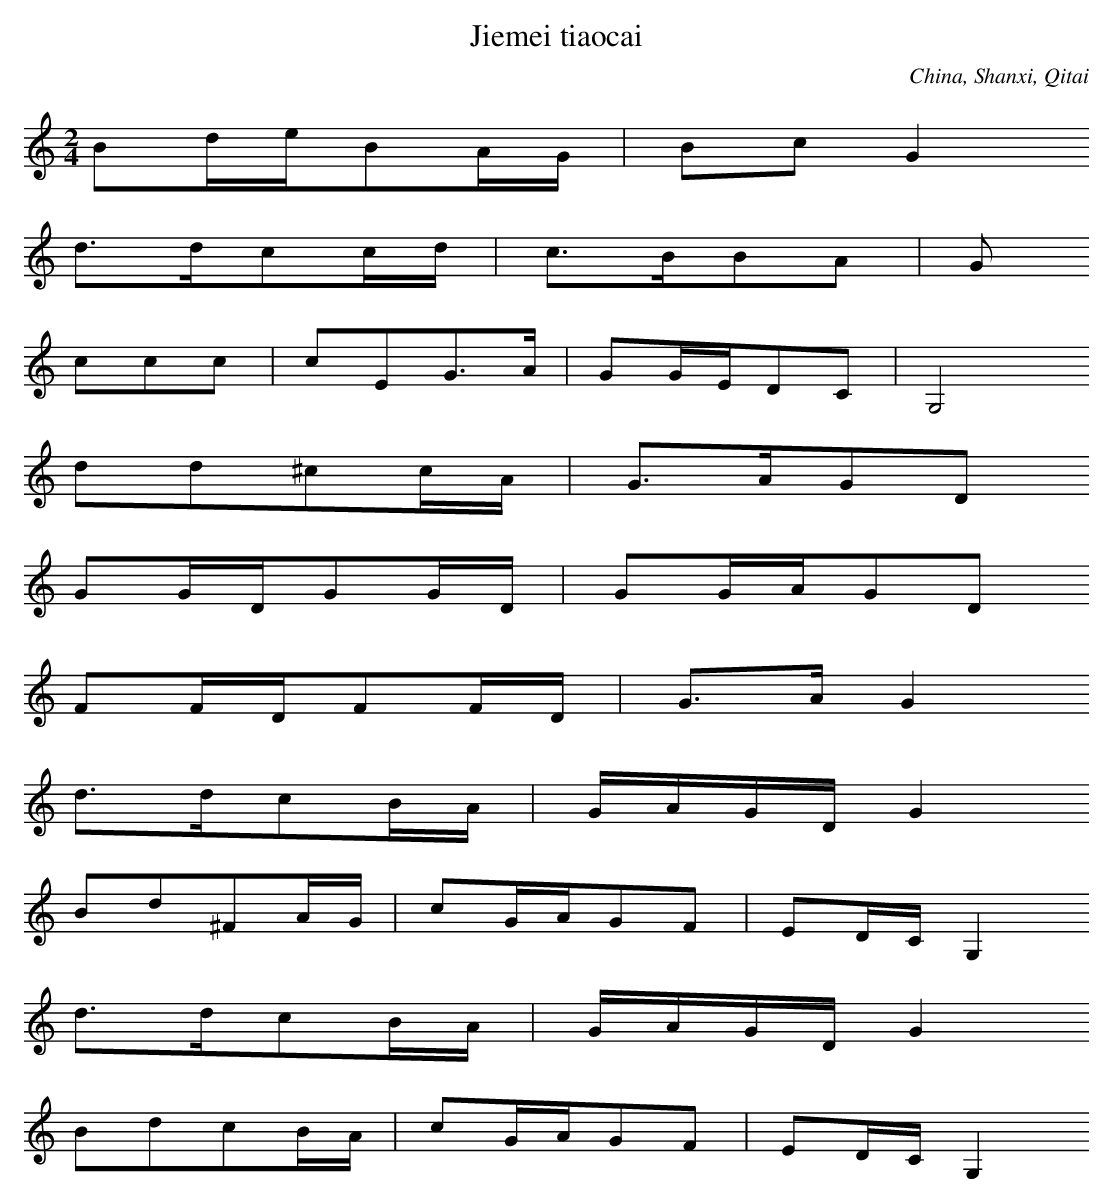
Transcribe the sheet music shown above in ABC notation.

X:1
T: Jiemei tiaocai
O: China, Shanxi, Qitai
M: 2/4
L: 1/16
K: C
B2deB2AG | B2c2G4
d3dc2cd | c3BB2A2 | G2
c2c2c2 | c2E2G3A | G2GED2C2 | G,8
d2d2^c2cA | G3AG2D2
G2GDG2GD | G2GAG2D2
F2FDF2FD | G3AG4
d3dc2BA | GAGDG4
B2d2^F2AG | c2GAG2F2 | E2DCG,4
d3dc2BA | GAGDG4
B2d2c2BA | c2GAG2F2 | E2DCG,4
